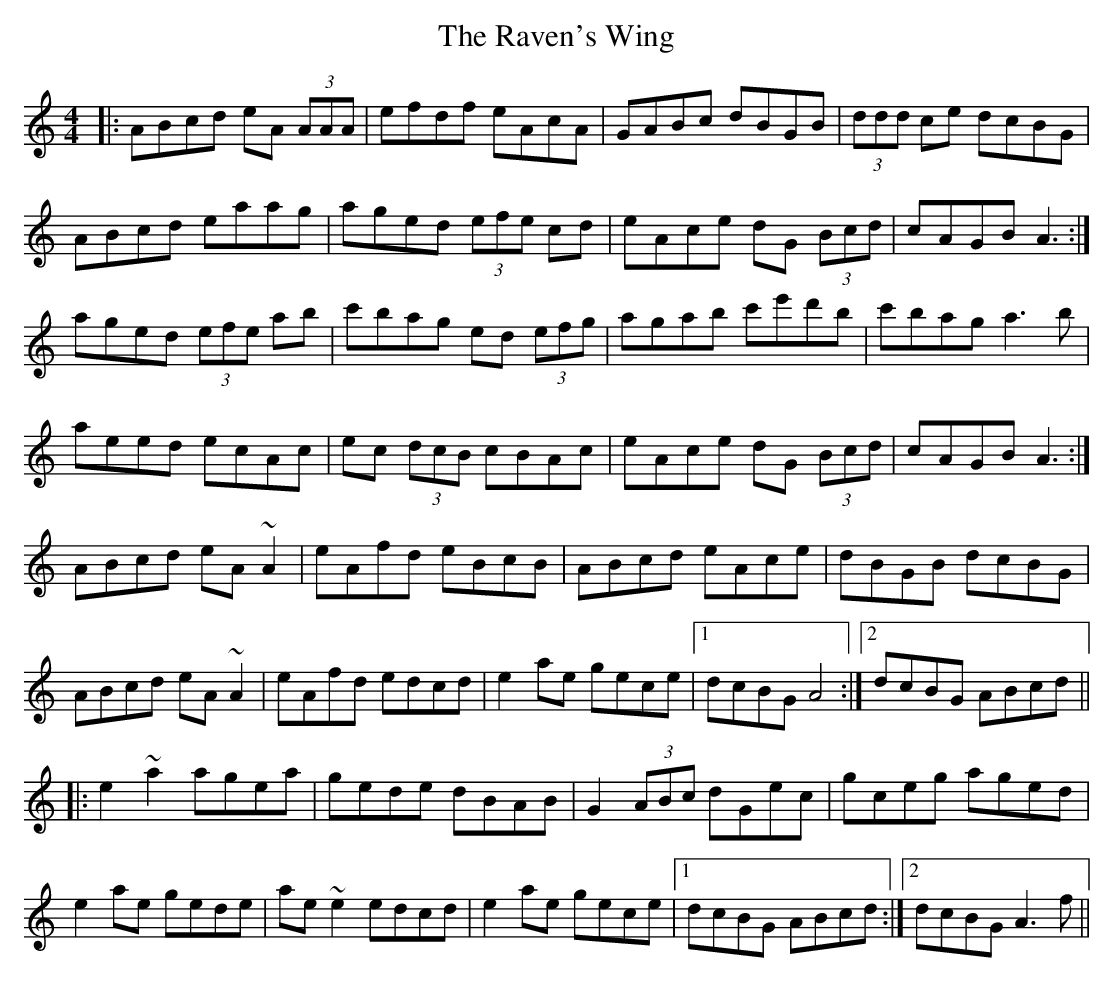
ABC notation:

X:1
T: The Raven's Wing
M: 4/4
L: 1/8
K: Amin
|:ABcd eA (3AAA|efdf eAcA|GABc dBGB|(3ddd ce dcBG|
ABcd eaag|aged (3efe cd|eAce dG (3Bcd|cAGB A3:|
aged (3efe ab|c'bag ed (3efg|agab c'e'd'b|c'bag a3 b|
aeed ecAc|ec (3dcB cBAc|eAce dG (3Bcd|cAGB A3:|
ABcd eA ~A2|eAfd eBcB|ABcd eAce|dBGB dcBG|
ABcd eA ~A2|eAfd edcd|e2 ae gece|1 dcBG A4:|2 dcBG ABcd||
|:e2 ~a2 agea|gede dBAB|G2 (3ABc dGec|gceg aged|
e2 ae gede|ae~e2 edcd|e2 ae gece|1 dcBG ABcd:|2 dcBG A3 f||
